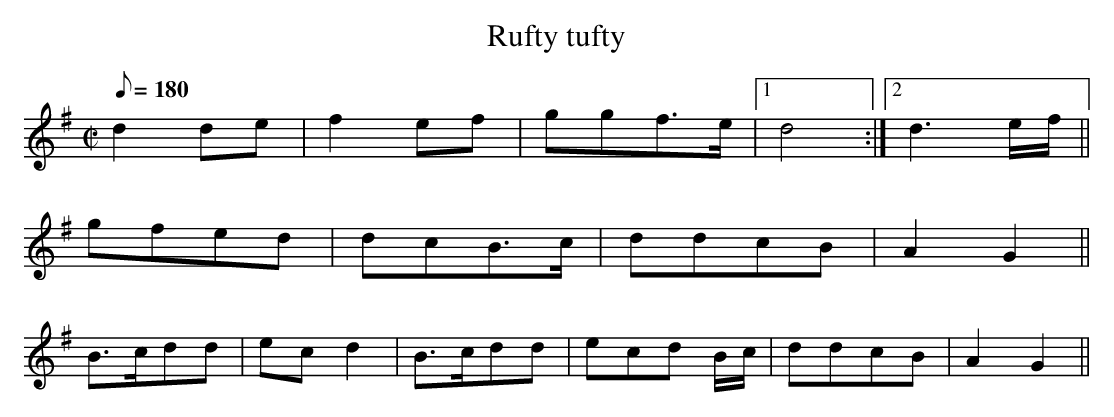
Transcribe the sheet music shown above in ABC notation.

X:1
T:Rufty tufty
L:1/8
M:C|
Q:180
K:G major
d2de|f2ef|ggf>e|1 d4:|2 d3 e/2f/2||
gfed|dcB>c|ddcB|A2G2||
B>cdd|ecd2|B>cdd|ecd B/2c/2|ddcB|A2G2||
